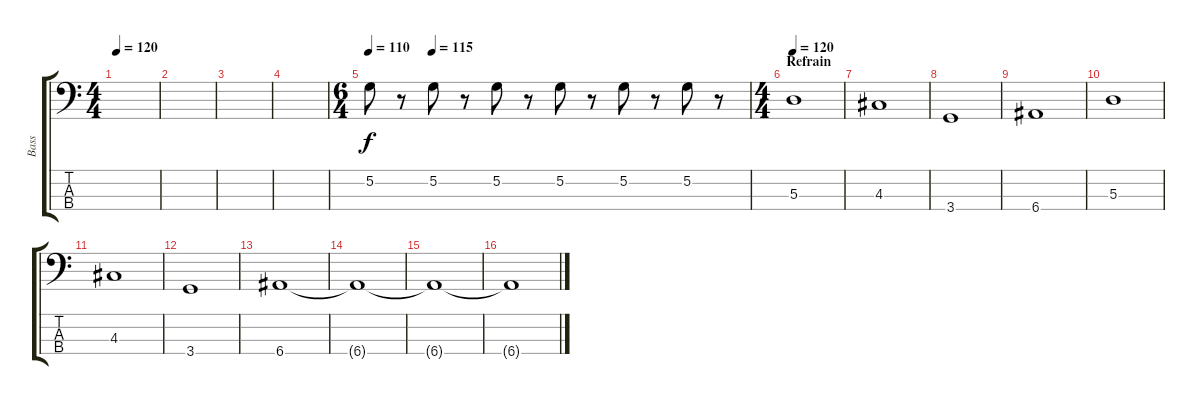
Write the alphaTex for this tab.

\track ("Bass" "Bass") {instrument electricbassfinger}
\staff {score tabs}
\tuning (G2 D2 A1 E1) {hide}
\ts (4 4)
\tempo 120
\clef f4
\ks c
|
|
|
|
\ts (6 4)
\section ("" "")
\tempo 110
\tempo (115 0.16666666666666666)
5.2.8 r.8 5.2.8 r.8 5.2.8 r.8 5.2.8 r.8 5.2.8 r.8 5.2.8 r.8 |
\ts (4 4)
\section ("" "Refrain")
\tempo 120
5.3.1{volume 16} |
4.3.1 |
3.4.1 |
6.4.1 |
5.3.1 |
4.3.1 |
3.4.1 |
6.4.1{volume 0} |
6.4{t}.1 |
6.4{t}.1 |
6.4{t}.1
